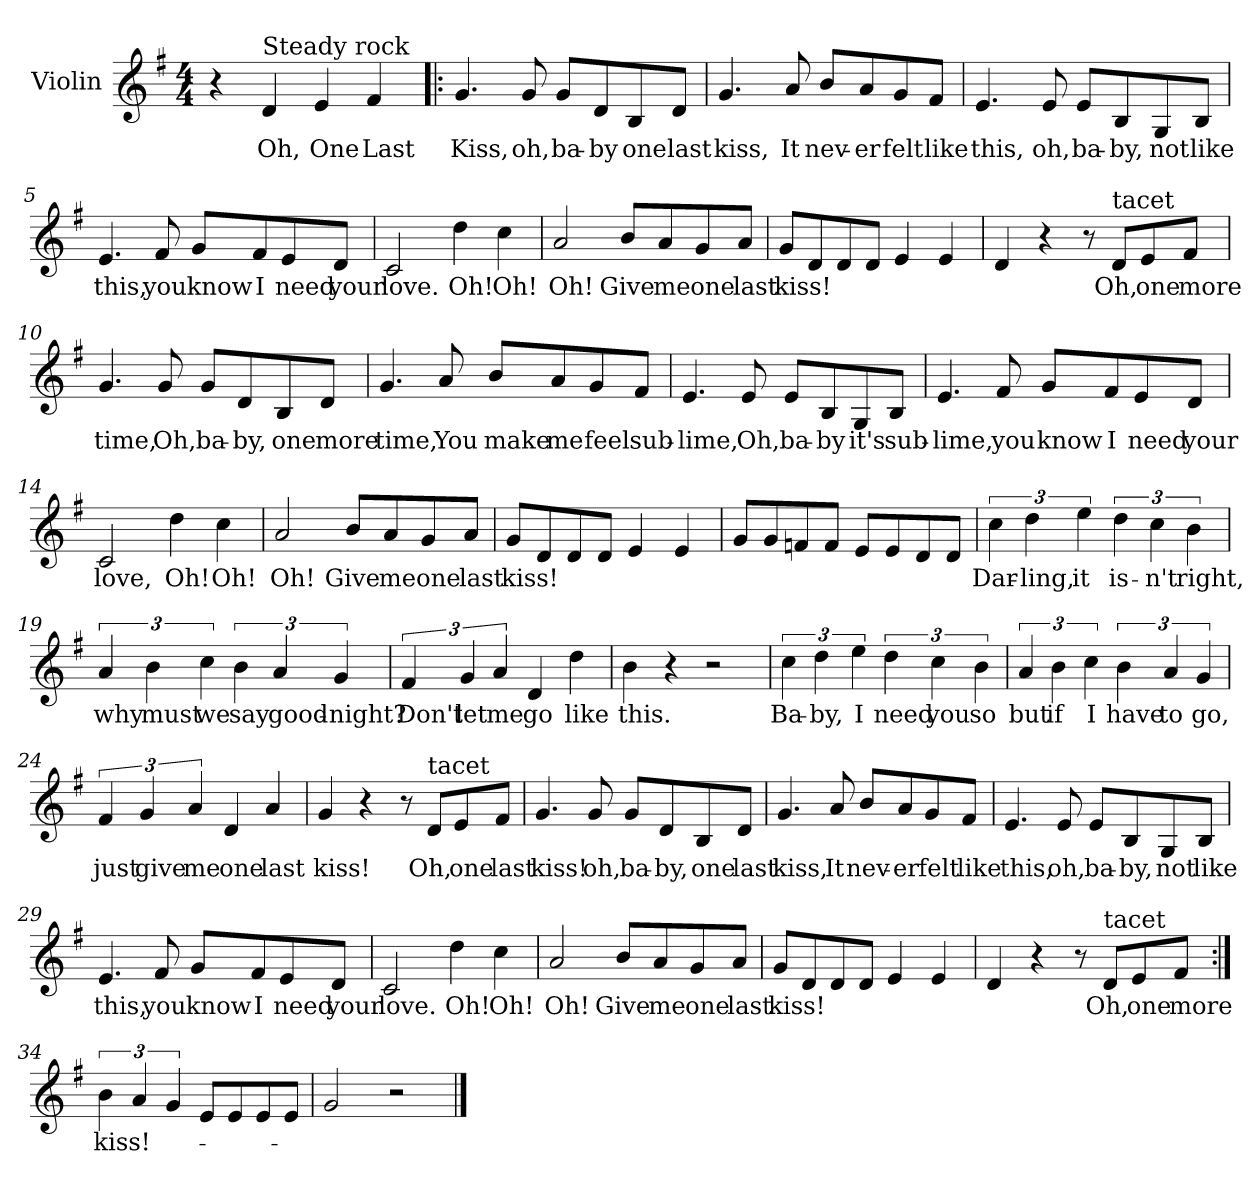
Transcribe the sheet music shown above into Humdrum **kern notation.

**kern	**text
*part1	*part1
*staff1	*staff1
*I"Violin	*
*I'Vln	*
*clefG2	*
*k[f#]	*
*G:	*
*M4/4	*
=1	=1
4r	.
!LO:TX:a:t=Steady rock	!
4d/	Oh,
4e/	One
4f#/	Last
=2!|:	=2!|:
4.g/	Kiss,
8g/	oh,
8g/L	ba-
8d/	-by
8B/	one
8d/J	last
=3	=3
4.g/	kiss,
8a/	It
8b/L	nev-
8a/	-er
8g/	felt
8f#/J	like
=4	=4
4.e/	this,
8e/	oh,
8e/L	ba-
8B/	-by,
8G/	not
8B/J	like
!!LO:LB:g=z
=5	=5
4.e/	this,
8f#/	you
8g/L	know
8f#/	I
8e/	need
8d/J	your
=6	=6
2c/	love.
4dd\	Oh!
4cc\	Oh!
=7	=7
2a/	Oh!
8b/L	Give
8a/	me
8g/	one
8a/J	last
=8	=8
8g/L	kiss!
8d/	.
8d/	.
8d/J	.
4e/	.
4e/	.
!!LO:LB:g=z
=9	=9
4d/	.
4r	.
8r	.
!LO:TX:a:t=tacet	!
8d/L	Oh,
8e/	one
8f#/J	more
=10	=10
4.g/	time,
8g/	Oh,
8g/L	ba-
8d/	-by,
8B/	one
8d/J	more
=11	=11
4.g/	time,
8a/	You
8b/L	make
8a/	me
8g/	feel
8f#/J	sub-
=12	=12
4.e/	-lime,
8e/	Oh,
8e/L	ba-
8B/	-by
8G/	it's
8B/J	sub-
!!LO:LB:g=z
=13	=13
4.e/	-lime,
8f#/	you
8g/L	know
8f#/	I
8e/	need
8d/J	your
=14	=14
2c/	love,
4dd\	Oh!
4cc\	Oh!
=15	=15
2a/	Oh!
8b/L	Give
8a/	me
8g/	one
8a/J	last
=16	=16
8g/L	kiss!
8d/	.
8d/	.
8d/J	.
4e/	.
4e/	.
!!LO:LB:g=z
=17	=17
8g/L	.
8g/	.
8fn/	.
8f/J	.
8e/L	.
8e/	.
8d/	.
8d/J	.
=18	=18
6cc\	Dar-
6dd\	-ling,
6ee\	it
6dd\	is-
6cc\	-n't
6b\	right,
=19	=19
6a/	why
6b\	must
6cc\	we
6b\	say
6a/	good-
6g/	-night?
=20	=20
6f#/	Don't
6g/	let
6a/	me
4d/	go
4dd\	like
!!LO:LB:g=z
=21	=21
4b\	this.
4r	.
2r	.
=22	=22
6cc\	Ba-
6dd\	-by,
6ee\	I
6dd\	need
6cc\	you
6b\	so
=23	=23
6a/	but
6b\	if
6cc\	I
6b\	have
6a/	to
6g/	go,
=24	=24
6f#/	just
6g/	give
6a/	me
4d/	one
4a/	last
=25	=25
4g/	kiss!
4r	.
8r	.
!LO:TX:a:t=tacet	!
8d/L	Oh,
8e/	one
8f#/J	last
!!LO:LB:g=z
=26	=26
4.g/	kiss!
8g/	oh,
8g/L	ba-
8d/	-by,
8B/	one
8d/J	last
=27	=27
4.g/	kiss,
8a/	It
8b/L	nev-
8a/	-er
8g/	felt
8f#/J	like
=28	=28
4.e/	this,
8e/	oh,
8e/L	ba-
8B/	-by,
8G/	not
8B/J	like
=29	=29
4.e/	this,
8f#/	you
8g/L	know
8f#/	I
8e/	need
8d/J	your
!!LO:LB:g=z
=30	=30
2c/	love.
4dd\	Oh!
4cc\	Oh!
=31	=31
2a/	Oh!
8b/L	Give
8a/	me
8g/	one
8a/J	last
=32	=32
8g/L	kiss!
8d/	.
8d/	.
8d/J	.
4e/	.
4e/	.
=33	=33
4d/	.
4r	.
8r	.
!LO:TX:a:t=tacet	!
8d/L	Oh,
8e/	one
8f#/J	more
=34:|!	=34:|!
6b\	kiss!-
6a/	.
6g/	.
8e/L	.
8e/	.
8e/	.
8e/J	.
=35	=35
2g/	.
2r	.
==	==
*-	*-
